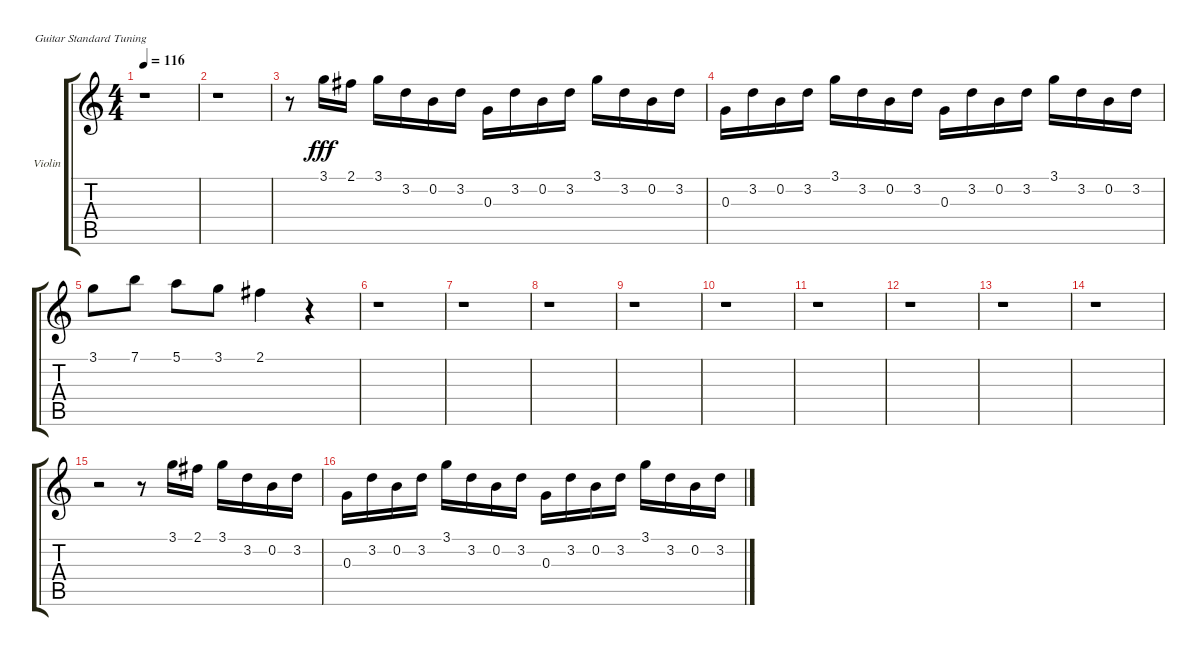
\bracketExtendMode groupsimilarinstruments
\firstSystemTrackNameOrientation horizontal
\otherSystemsTrackNameOrientation horizontal
\track ("Strings" "Violin") {instrument acousticguitarsteel}
\staff {score tabs}
\tuning (E4 B3 G3 D3 A2 E2)
\ts (4 4)
\tempo 116
\clef g2
\ks c
r.1{dy fff} |
r.1 |
r.8 3.1.16 2.1.16 3.1.16 3.2.16 0.2.16 3.2.16 0.3.16 3.2.16 0.2.16 3.2.16 3.1.16 3.2.16 0.2.16 3.2.16 |
0.3.16 3.2.16 0.2.16 3.2.16 3.1.16 3.2.16 0.2.16 3.2.16 0.3.16 3.2.16 0.2.16 3.2.16 3.1.16 3.2.16 0.2.16 3.2.16 |
3.1.8 7.1.8 5.1.8 3.1.8 2.1.4 r.4 |
r.1 |
r.1 |
r.1 |
r.1 |
r.1 |
r.1 |
r.1 |
r.1 |
r.1 |
r.2 r.8 3.1.16 2.1.16 3.1.16 3.2.16 0.2.16 3.2.16 |
0.3.16 3.2.16 0.2.16 3.2.16 3.1.16 3.2.16 0.2.16 3.2.16 0.3.16 3.2.16 0.2.16 3.2.16 3.1.16 3.2.16 0.2.16 3.2.16
